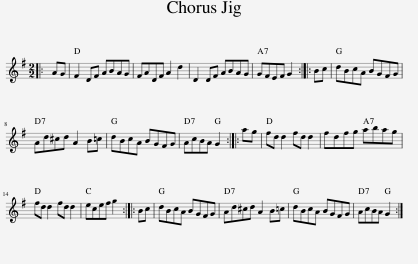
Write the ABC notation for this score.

X:1
L:1/8
M:2/2
I:linebreak $
K:G
V:1 treble
V:1
|: AG | F2 DF ABAG | FADF A2 d2 | D2 DF ABAG | GFEF G2 :: %5
 Bc | dBcA BGFG |$ Ad^cd A2 B=c | dBcA BGFG | AcBA G2 :: %10
 ag | fd d2 fd d2 | fdfg abag |$ fd d2 fd d2 | ecef g2 :: %15
 Bc | dBcA BGFG | Ad^cd A2 B=c | dBcA BGFG | AcBA G2 :| %20
